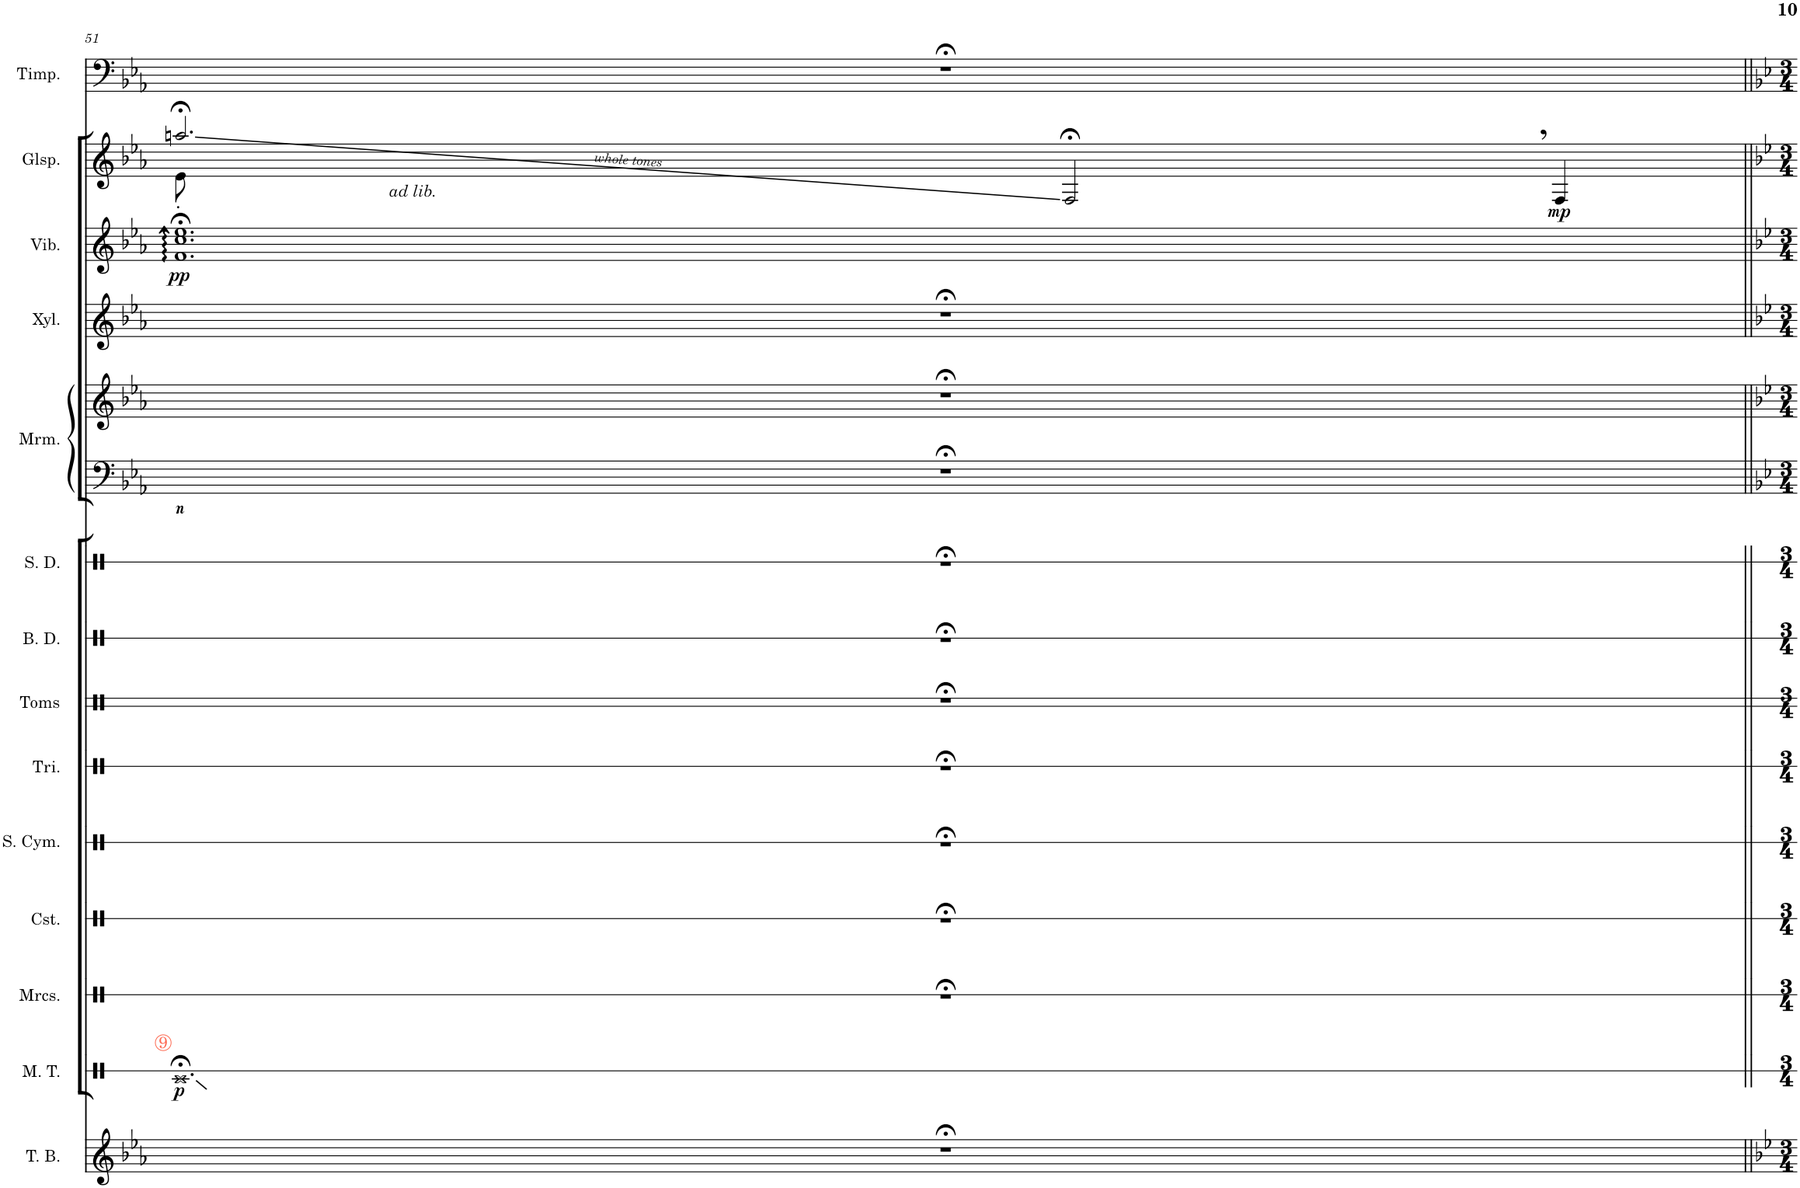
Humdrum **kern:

**kern	**kern	**dynam	**kern	**kern	**kern	**kern	**kern	**kern	**kern	**kern	**kern	**dynam	**kern	**kern	**dynam	**kern	**dynam	**kern
*part14	*part13	*part13	*part12	*part11	*part10	*part9	*part8	*part7	*part6	*part5	*part5	*part5	*part4	*part3	*part3	*part2	*part2	*part1
*staff15	*staff14	*staff14	*staff13	*staff12	*staff11	*staff10	*staff9	*staff8	*staff7	*staff6	*staff5	*staff5/6	*staff4	*staff3	*staff3	*staff2	*staff2	*staff1
*I"Tubular Bells	*I"Mark Tree	*	*I"Maracas	*I"Castanets	*I"Suspended Cymbal	*I"Triangle Finger Cymbals	*I"Concert Toms	*I"Bass Drum	*I"Snare Drum	*I"Marimba	*	*	*I"Xylophone	*I"Vibraphone	*	*I"Glockenspiel	*	*I"Timpani
*I'T. B.	*I'M. T.	*	*I'Mrcs.	*I'Cst.	*I'S. Cym.	*I'Tri.	*I'Toms	*I'B. D.	*I'S. D.	*I'Mrm.	*	*	*I'Xyl.	*I'Vib.	*	*I'Glsp.	*	*I'Timp.
!!LO:PB:g=z
*clefG2	*clefX	*	*clefX	*clefX	*clefX	*clefX	*clefX	*clefX	*clefX	*clefF4	*clefG2	*	*clefG2	*clefG2	*	*clefG2	*	*clefF4
*	*	*	*	*	*	*	*	*	*	*	*	*	*Trd-7c-12	*	*	*Trd-14c-24	*	*
*k[b-e-a-]	*k[]	*	*k[]	*k[]	*k[]	*k[]	*k[]	*k[]	*k[]	*k[b-e-a-]	*k[b-e-a-]	*	*k[b-e-a-]	*k[b-e-a-]	*	*k[b-e-a-]	*	*k[b-e-a-]
*M12/8	*M12/8	*	*M12/8	*M12/8	*M12/8	*M12/8	*M12/8	*M12/8	*M12/8	*M12/8	*M12/8	*	*M12/8	*M12/8	*	*M12/8	*	*M12/8
=51	=51	=51	=51	=51	=51	=51	=51	=51	=51	=51	=51	=51	=51	=51	=51	=51	=51	=51
*	*	*	*	*	*	*	*	*	*	*	*	*	*	*	*	*^	*	*
*	*	*	*	*	*	*	*	*	*	*	*	*	*	*	*	*	*^	*	*
!	!LO:TX:a:color=#FD6C54:t=9	!	!	!	!	!	!	!	!	!	!	!	!	!	!	!	!	!	!	!
!	!	!LO:DY:b	!	!	!	!	!	!	!	!	!	!LO:DY:b=2	!	!	!LO:DY:b	!	!	!	!	!
1.r;<	1.Rc;<	p	1.r;<	1.r;<	1.r;<	1.r;<	1.r;<	1.r;<	1.r;<	1.r;<	1.r;<	other-dynamics	1.r;<	1.f;< 1.cc;< 1.ee-;<	pp	2.aan;</	16aaLL	8e-'\	.	1.r;<
.	.	.	.	.	.	.	.	.	.	.	.	.	.	.	.	.	16ggJJ	.	.	.
.	.	.	.	.	.	.	.	.	.	.	.	.	.	.	.	.	8ryy	4ryy	.	.
!	!	!	!	!	!	!	!	!	!	!	!	!	!	!	!	!	!LO:TX:b:i:t=ad lib.	!	!	!
.	.	.	.	.	.	.	.	.	.	.	.	.	.	.	.	.	16ffLL	.	.	.
.	.	.	.	.	.	.	.	.	.	.	.	.	.	.	.	.	16ee-JJ	.	.	.
*	*	*	*	*	*	*	*	*	*	*	*	*	*	*	*	*	*v	*v	*	*
.	.	.	.	.	.	.	.	.	.	.	.	.	.	.	.	.	16dd-XLL	.	.
.	.	.	.	.	.	.	.	.	.	.	.	.	.	.	.	.	16cc-X	.	.
.	.	.	.	.	.	.	.	.	.	.	.	.	.	.	.	.	16an	.	.
.	.	.	.	.	.	.	.	.	.	.	.	.	.	.	.	.	16g	.	.
.	.	.	.	.	.	.	.	.	.	.	.	.	.	.	.	.	16f	.	.
.	.	.	.	.	.	.	.	.	.	.	.	.	.	.	.	.	16e-JJ	.	.
.	.	.	.	.	.	.	.	.	.	.	.	.	.	.	.	2F;<,/	16d-XLL	.	.
.	.	.	.	.	.	.	.	.	.	.	.	.	.	.	.	.	16c-X	.	.
.	.	.	.	.	.	.	.	.	.	.	.	.	.	.	.	.	16An	.	.
.	.	.	.	.	.	.	.	.	.	.	.	.	.	.	.	.	16GJJ	.	.
.	.	.	.	.	.	.	.	.	.	.	.	.	.	.	.	.	16F	.	.
.	.	.	.	.	.	.	.	.	.	.	.	.	.	.	.	.	16ryy	.	.
.	.	.	.	.	.	.	.	.	.	.	.	.	.	.	.	.	8ryy	.	.
!	!	!	!	!	!	!	!	!	!	!	!	!	!	!	!	!	!	!LO:DY:b	!
.	.	.	.	.	.	.	.	.	.	.	.	.	.	.	.	4F/	8ryy	mp	.
*	*	*	*	*	*	*	*	*	*	*	*	*	*	*	*	*	*^	*	*
.	.	.	.	.	.	.	.	.	.	.	.	.	.	.	.	.	8ryy	8ryy	.	.
*	*	*	*	*	*	*	*	*	*	*	*	*	*	*	*	*v	*v	*v	*	*
=||	=||	=||	=||	=||	=||	=||	=||	=||	=||	=||	=||	=||	=||	=||	=||	=||	=||	=||
*-	*-	*-	*-	*-	*-	*-	*-	*-	*-	*-	*-	*-	*-	*-	*-	*-	*-	*-
